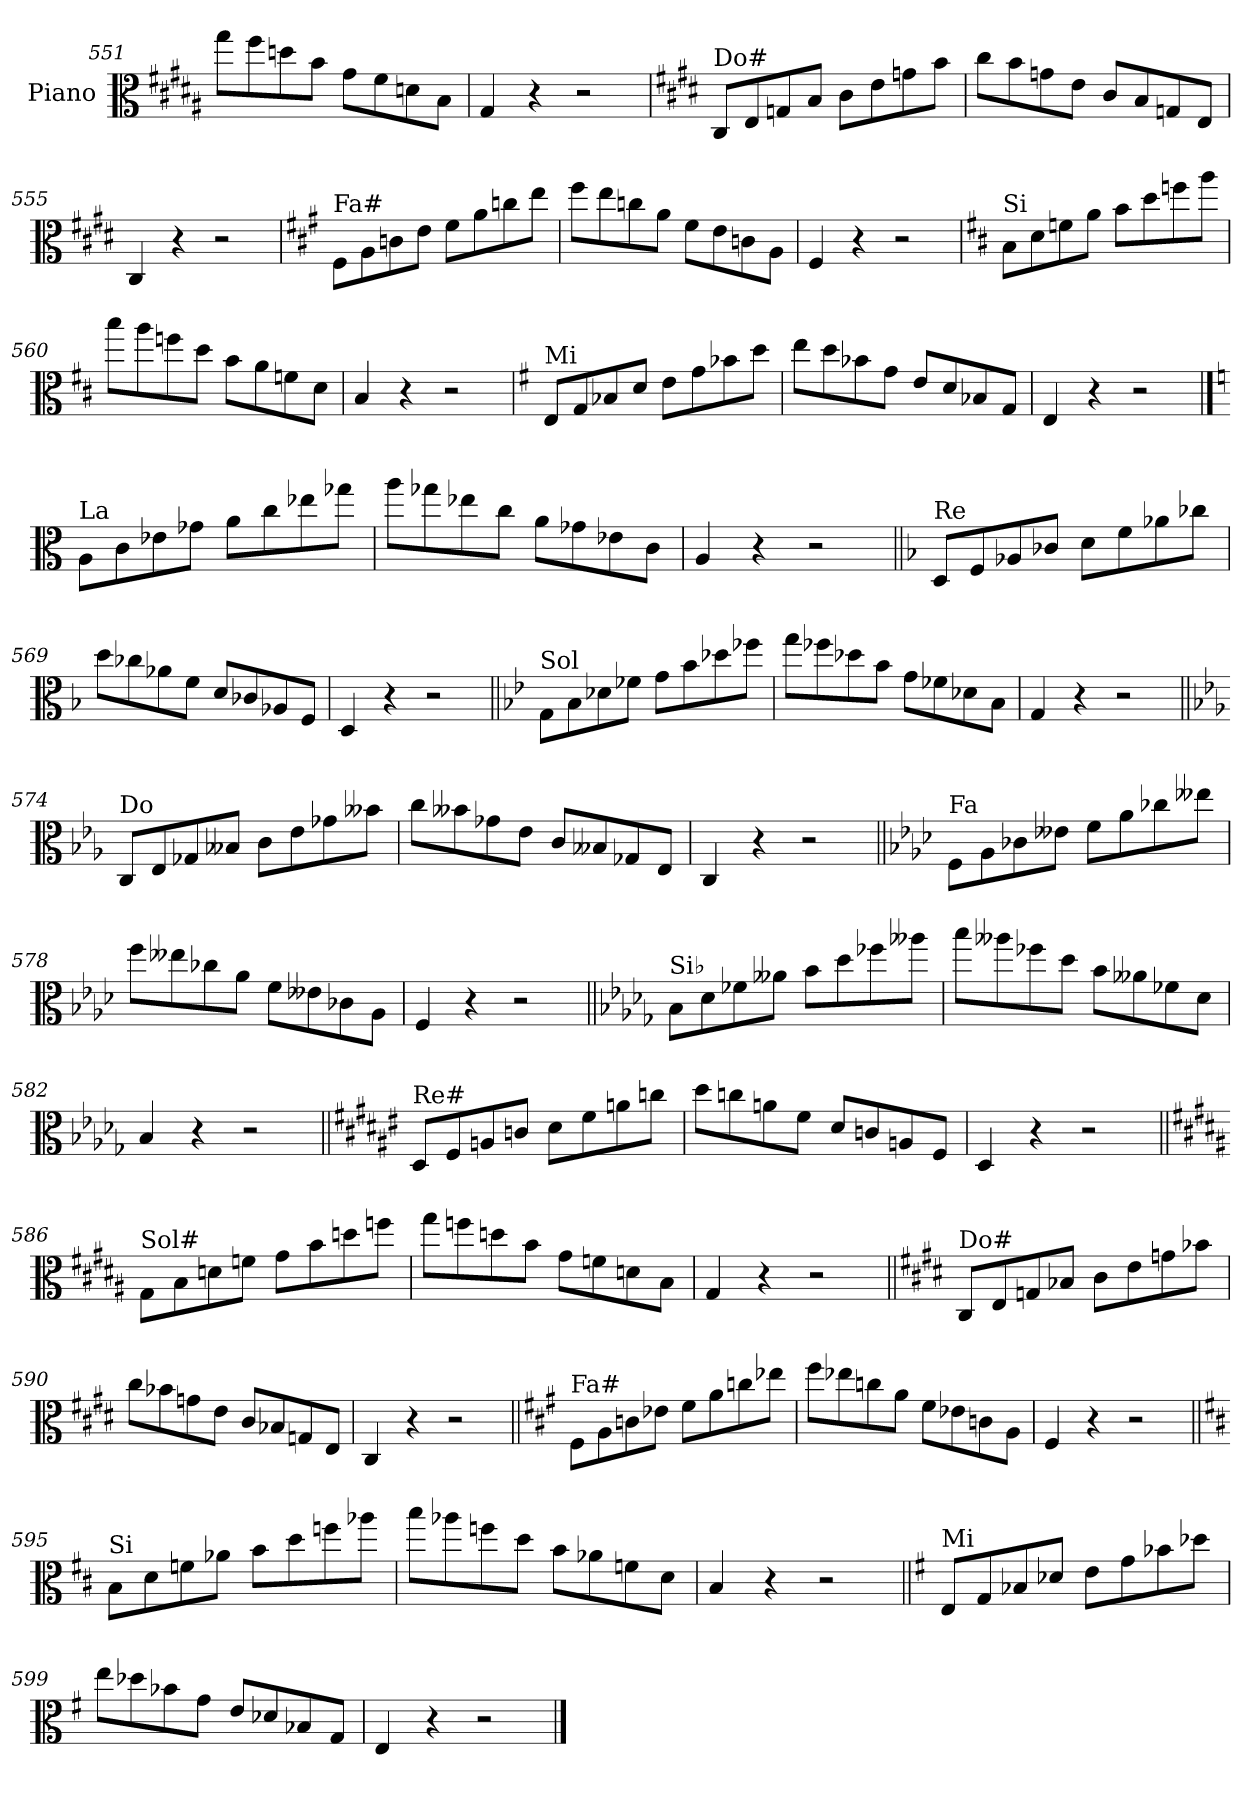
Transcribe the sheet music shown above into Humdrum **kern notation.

**kern
*part1
*staff1
*I"Piano
*I'Pno.
*clefC3
*k[f#c#g#d#a#]
=551
8gg#\L
8ff#\
8ddn\
8b\J
8g#\L
8f#\
8dn\
8B\J
=552
4G#/
4r
2r
!!LO:LB:g=z
=553
*k[f#c#g#d#]
!LO:TX:a:t=Do#
8C#/L
8E/
8Gn/
8B/J
8c#\L
8e\
8gn\
8b\J
=554
8cc#\L
8b\
8gn\
8e\J
8c#/L
8B/
8Gn/
8E/J
=555
4C#/
4r
2r
=556
*k[f#c#g#]
!LO:TX:a:t=Fa#
8F#\L
8A\
8cn\
8e\J
8f#\L
8a\
8ccn\
8ee\J
=557
8ff#\L
8ee\
8ccn\
8a\J
8f#\L
8e\
8cn\
8A\J
=558
4F#/
4r
2r
!!LO:LB:g=z
=559
*k[f#c#]
!LO:TX:a:t=Si
8B\L
8d\
8fn\
8a\J
8b\L
8dd\
8ffn\
8aa\J
=560
8bb\L
8aa\
8ffn\
8dd\J
8b\L
8a\
8fn\
8d\J
=561
4B/
4r
2r
=562
*k[f#]
!LO:TX:a:t=Mi
8E/L
8G/
8B-X/
8d/J
8e\L
8g\
8b-X\
8dd\J
=563
8ee\L
8dd\
8b-X\
8g\J
8e/L
8d/
8B-X/
8G/J
=564
4E/
4r
2r
!!LO:PB:g=z
==565
*k[]
!LO:TX:a:t=La
8A\L
8c\
8e-X\
8g-X\J
8a\L
8cc\
8ee-X\
8gg-X\J
=566
8aa\L
8gg-X\
8ee-X\
8cc\J
8a\L
8g-X\
8e-X\
8c\J
=567
4A/
4r
2r
=568||
*k[b-]
!LO:TX:a:t=Re
8D/L
8F/
8A-X/
8c-X/J
8d\L
8f\
8a-X\
8cc-X\J
=569
8dd\L
8cc-X\
8a-X\
8f\J
8d/L
8c-X/
8A-X/
8F/J
=570
4D/
4r
2r
!!LO:LB:g=z
=571||
*k[b-e-]
!LO:TX:a:t=Sol
8G\L
8B-\
8d-X\
8f-X\J
8g\L
8b-\
8dd-X\
8ff-X\J
=572
8gg\L
8ff-X\
8dd-X\
8b-\J
8g\L
8f-X\
8d-X\
8B-\J
=573
4G/
4r
2r
=574||
*k[b-e-a-]
!LO:TX:a:t=Do
8C/L
8E-/
8G-X/
8B--X/J
8c\L
8e-\
8g-X\
8b--X\J
=575
8cc\L
8b--X\
8g-X\
8e-\J
8c/L
8B--X/
8G-X/
8E-/J
=576
4C/
4r
2r
!!LO:LB:g=z
=577||
*k[b-e-a-d-]
!LO:TX:a:t=Fa
8F\L
8A-\
8c-X\
8e--X\J
8f\L
8a-\
8cc-X\
8ee--X\J
=578
8ff\L
8ee--X\
8cc-X\
8a-\J
8f\L
8e--X\
8c-X\
8A-\J
=579
4F/
4r
2r
=580||
*k[b-e-a-d-g-]
!LO:TX:a:t=Si♭
8B-\L
8d-\
8f-X\
8a--X\J
8b-\L
8dd-\
8ff-X\
8aa--X\J
=581
8bb-\L
8aa--X\
8ff-X\
8dd-\J
8b-\L
8a--X\
8f-X\
8d-\J
=582
4B-/
4r
2r
!!LO:LB:g=z
=583||
*k[f#c#g#d#a#e#]
!LO:TX:a:t=Re#
8D#/L
8F#/
8An/
8cn/J
8d#\L
8f#\
8an\
8ccn\J
=584
8dd#\L
8ccn\
8an\
8f#\J
8d#/L
8cn/
8An/
8F#/J
=585
4D#/
4r
2r
=586||
*k[f#c#g#d#a#]
!LO:TX:a:t=Sol#
8G#\L
8B\
8dn\
8fn\J
8g#\L
8b\
8ddn\
8ffn\J
=587
8gg#\L
8ffn\
8ddn\
8b\J
8g#\L
8fn\
8dn\
8B\J
=588
4G#/
4r
2r
!!LO:LB:g=z
=589||
*k[f#c#g#d#]
!LO:TX:a:t=Do#
8C#/L
8E/
8Gn/
8B-X/J
8c#\L
8e\
8gn\
8b-X\J
=590
8cc#\L
8b-X\
8gn\
8e\J
8c#/L
8B-X/
8Gn/
8E/J
=591
4C#/
4r
2r
=592||
*k[f#c#g#]
!LO:TX:a:t=Fa#
8F#\L
8A\
8cn\
8e-X\J
8f#\L
8a\
8ccn\
8ee-X\J
=593
8ff#\L
8ee-X\
8ccn\
8a\J
8f#\L
8e-X\
8cn\
8A\J
=594
4F#/
4r
2r
!!LO:LB:g=z
=595||
*k[f#c#]
!LO:TX:a:t=Si
8B\L
8d\
8fn\
8a-X\J
8b\L
8dd\
8ffn\
8aa-X\J
=596
8bb\L
8aa-X\
8ffn\
8dd\J
8b\L
8a-X\
8fn\
8d\J
=597
4B/
4r
2r
=598||
*k[f#]
!LO:TX:a:t=Mi
8E/L
8G/
8B-X/
8d-X/J
8e\L
8g\
8b-X\
8dd-X\J
=599
8ee\L
8dd-X\
8b-X\
8g\J
8e/L
8d-X/
8B-X/
8G/J
=600
4E/
4r
2r
==
*-
